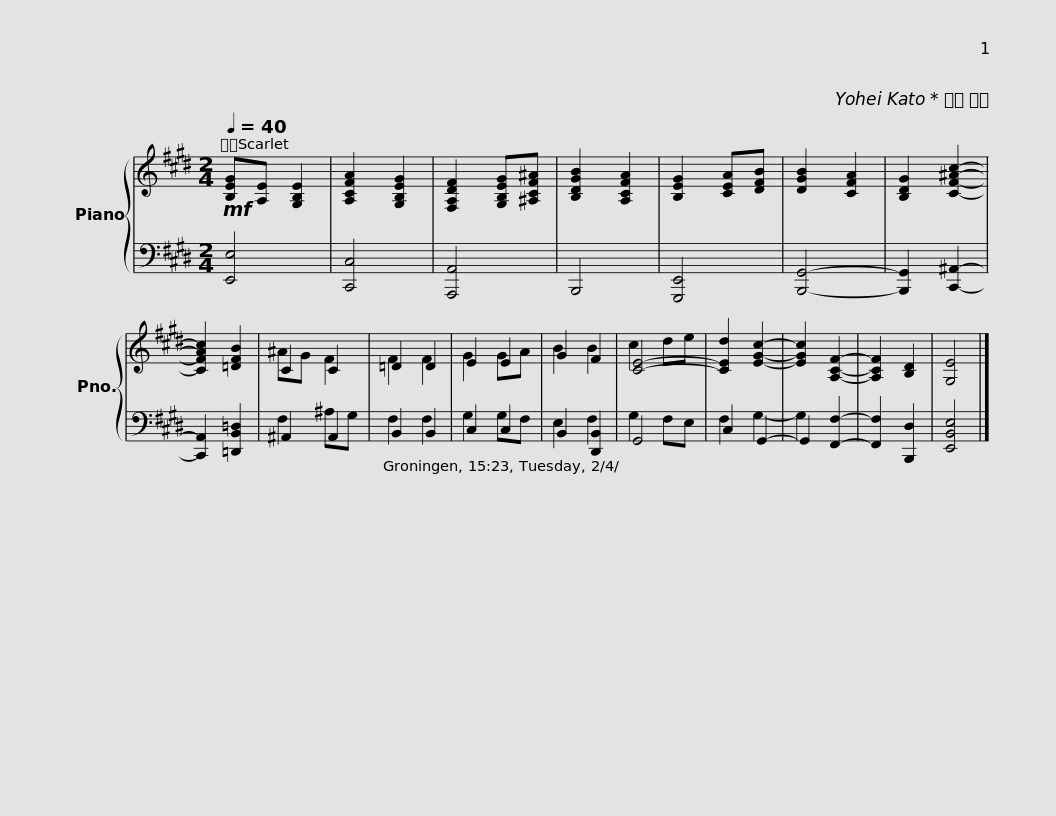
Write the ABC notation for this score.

X:1
%%score { ( 1 3 ) | ( 2 4 ) }
L:1/8
Q:1/4=40
M:2/4
I:linebreak $
K:E
V:1 treble
V:3 treble
V:2 bass
V:4 bass
V:1
!mf! [B,EG][A,E] [G,B,E]2 | [A,CFA]2 [G,B,EG]2 | [F,A,DF]2 [G,B,EG][^A,CF^A] | [B,DGB]2 [A,CFA]2 | [B,EG]2 [CEA][DFB] | %5
 [DGB]2 [CFA]2 | [B,DG]2 [CF^Ac]2- | [CFAc]2 [=DFB]2 | C2 C2 |$ =D2 D2 | %10
 E2 E2 | G2 F2 | [CE]4- | [CEd]2 [EGc]2- | [EGc]2 [A,CF]2- | %15
 [A,CF]2 [B,D]2 | [G,E]4 |] %17
V:2
 [E,,E,]4 | [C,,C,]4 | [A,,,A,,]4 | B,,,4 | [G,,,E,,]4 | %5
 [B,,,G,,]4- | [B,,,G,,]2 [C,,^A,,]2- | [C,,A,,]2 [=D,,B,,=D,]2 | ^A,,2 A,,2 |$ B,,2 B,,2 | %10
 C,2 C,2 | B,,2 [D,,B,,]2 | G,,4 | C,2 G,,2- | G,,2 [F,,F,]2- | %15
 [F,,F,]2 [B,,,D,]2 | [E,,B,,E,]4 |] %17
V:3
 x4 | x4 | x4 | x4 | x4 | %5
 x4 | x4 | x4 | ^AG F2 |$ F2 F2 | %10
 G2 GA | B2 B2 | c2 de | x4 | x4 | %15
 x4 | x4 |] %17
V:4
 x4 | x4 | x4 | x4 | x4 | %5
 x4 | x4 | x4 | F,2 ^A,G, |$ F,2 F,2 | %10
 G,2 G,F, | E,2 F,2 | G,2 F,E, | F,2 G,2- | G,2 x2 | %15
 x4 | x4 |] %17
